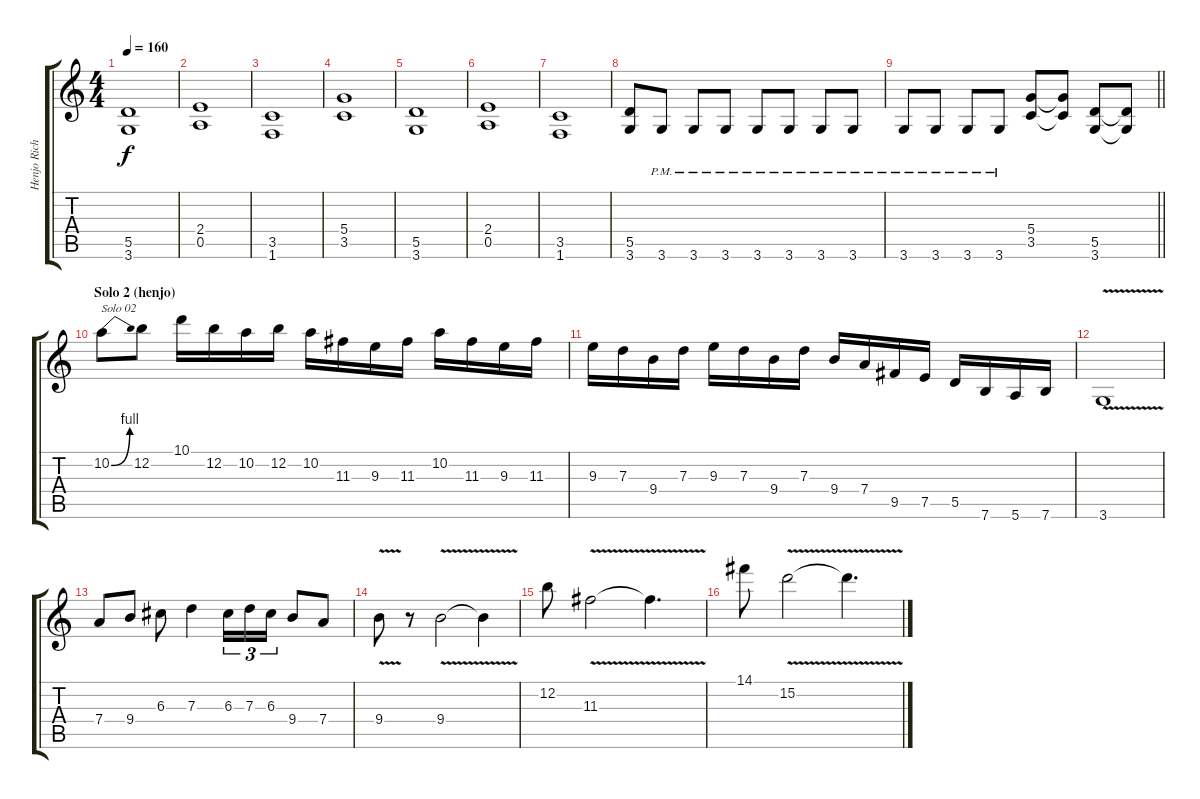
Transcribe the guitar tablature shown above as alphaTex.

\track ("Henjo Richter" "Henjo Rich") {instrument distortionguitar}
\staff {score tabs}
\tuning (E4 B3 G3 D3 A2 E2) {hide}
\ts (4 4)
\tempo 160
\clef g2
\ks c
(5.5 3.6).1{dy f} |
(2.4 0.5).1 |
(3.5 1.6).1 |
(5.4 3.5).1 |
(5.5 3.6).1 |
(2.4 0.5).1 |
(3.5 1.6).1 |
(5.5 3.6).8 3.6{pm}.8 3.6{pm}.8 3.6{pm}.8 3.6{pm}.8 3.6{pm}.8 3.6{pm}.8 3.6{pm}.8 |
\barLineRight lightlight
3.6{pm}.8 3.6{pm}.8 3.6{pm}.8 3.6{pm}.8 (5.4 3.5).8 (5.4{t} 3.5{t}).8 (5.5 3.6).8 (5.5{t} 3.6{t}).8 |
\section ("" "Solo 2 (henjo)")
10.2{be (bend 0 0 60 4)}.8{txt "Solo 02"} 12.2.8 10.1.16 12.2.16 10.2.16 12.2.16 10.2.16 11.3.16 9.3.16 11.3.16 10.2.16 11.3.16 9.3.16 11.3.16 |
9.3.16 7.3.16 9.4.16 7.3.16 9.3.16 7.3.16 9.4.16 7.3.16 9.4.16 7.4.16 9.5.16 7.5.16 5.5.16 7.6.16 5.6.16 7.6.16 |
3.6{v}.1 |
7.4.8 9.4.8 6.3.8 7.3.4 6.3.16{tu (3 2)} 7.3.16{tu (3 2)} 6.3.16{tu (3 2)} 9.4.8 7.4.8 |
9.4{v}.8 r.8 9.4{v}.2 9.4{t}.4 |
12.2.8 11.3{v}.2 11.3{t}.4{d} |
14.1.8 15.2{v}.2 15.2{t}.4{d}
